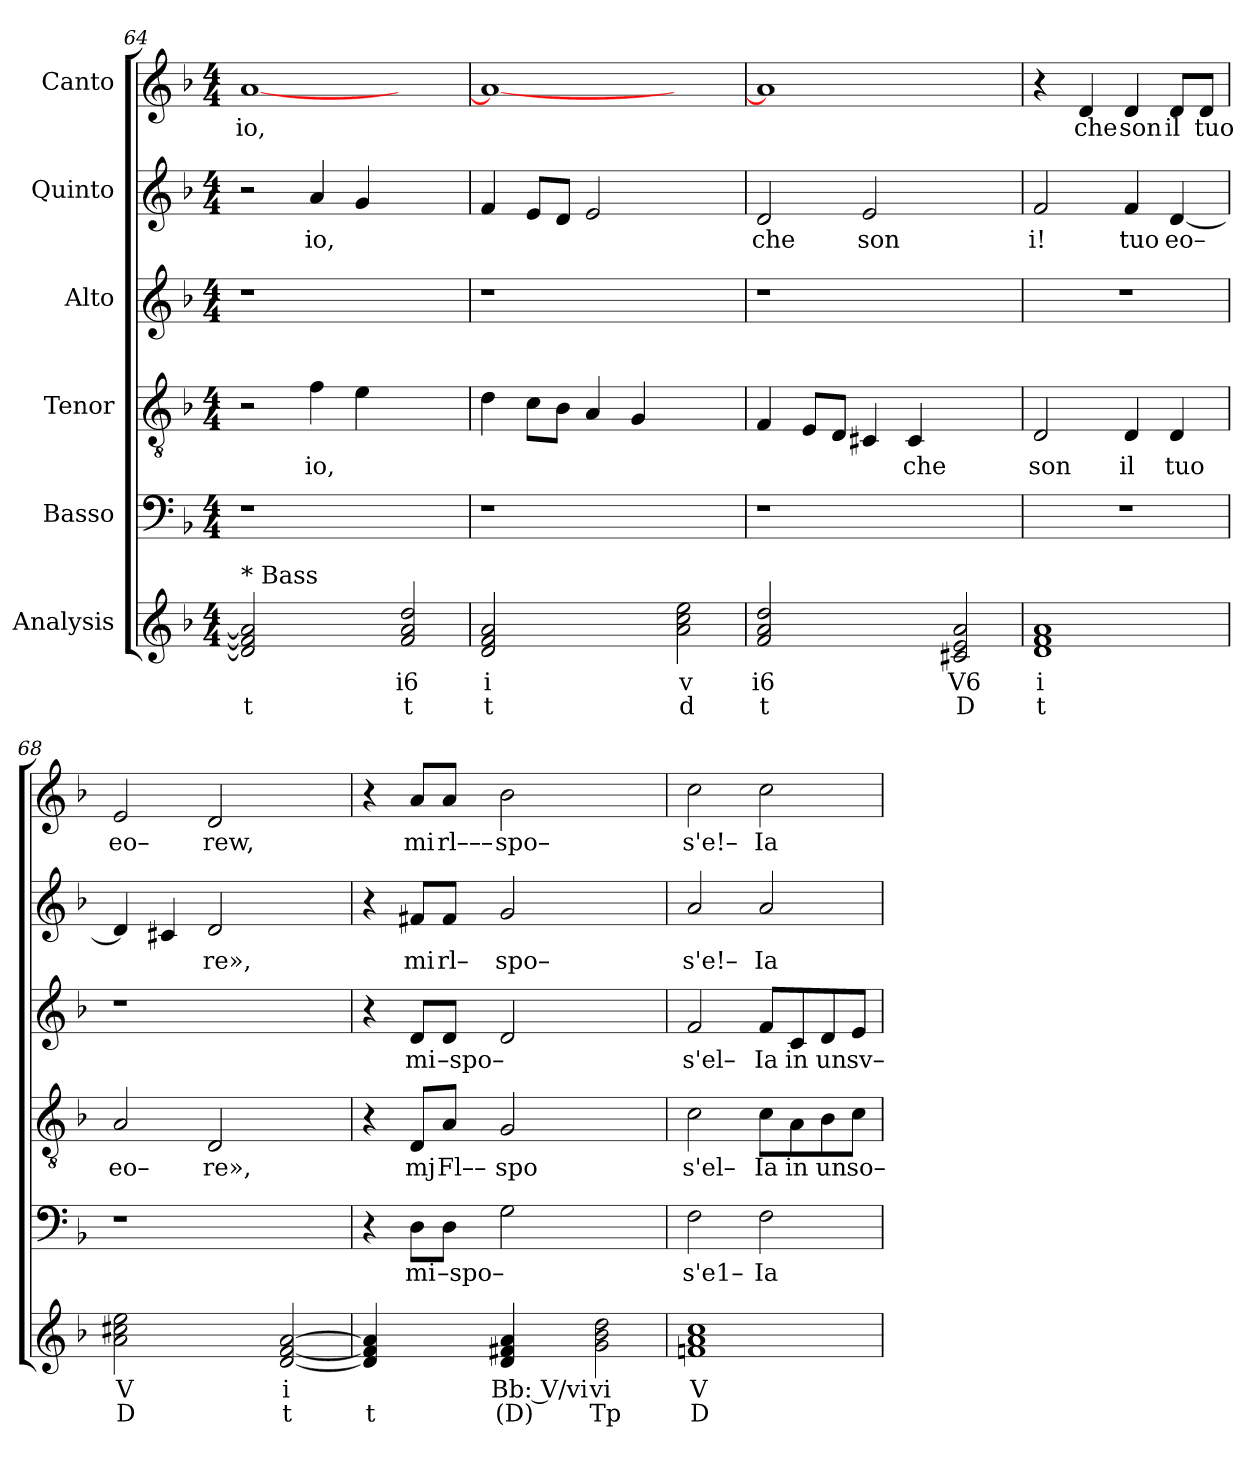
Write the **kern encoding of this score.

**kern	**text	**text	**kern	**text	**kern	**text	**kern	**text	**kern	**text	**kern	**text
*part6	*part6	*part6	*part5	*part5	*part4	*part4	*part3	*part3	*part2	*part2	*part1	*part1
*staff6	*staff6	*staff6	*staff5	*staff5	*staff4	*staff4	*staff3	*staff3	*staff2	*staff2	*staff1	*staff1
*I"Analysis	*	*	*I"Basso	*	*I"Tenor	*	*I"Alto	*	*I"Quinto	*	*I"Canto	*
*	*	*	*clefF4	*	*clefGv2	*	*clefG2	*	*clefG2	*	*clefG2	*
*k[b-]	*	*	*k[b-]	*	*k[b-]	*	*k[b-]	*	*k[b-]	*	*k[b-]	*
*	*	*	*F:	*	*F:	*	*F:	*	*F:	*	*F:	*
*M4/4	*	*	*M4/4	*	*M4/4	*	*M4/4	*	*M4/4	*	*M4/4	*
=64	=64	=64	=64	=64	=64	=64	=64	=64	=64	=64	=64	=64
!LO:TX:a:t=* Bass	!	!	!	!	!	!	!	!	!	!	!	!
!	!	!	!	!	!	!	!	!	!	!	!	!LO:LY:b
2d] 2f] 2a]	.	t	1r	.	2r	.	1r	.	2r	.	[1a	io,
!	!	!	!	!	!	!LO:LY:b	!	!	!	!	!	!
!	!	!	!	!	!	!	!	!	!	!LO:LY:b	!	!
2ryy	.	.	.	.	4f\	io,	.	.	4a/	io,	.	.
.	.	.	.	.	4e\	.	.	.	4g/	.	.	.
2f 2a 2dd	i6	t	2ryy	.	2ryy	.	2ryy	.	2ryy	.	2ryy	.
=65	=65	=65	=65	=65	=65	=65	=65	=65	=65	=65	=65	=65
2d 2f 2a	i	t	1r	.	4d\	.	1r	.	4f/	.	1a_	.
.	.	.	.	.	8c\L	.	.	.	8e/L	.	.	.
.	.	.	.	.	8B-\J	.	.	.	8d/J	.	.	.
2ryy	.	.	.	.	4A/	.	.	.	2e/	.	.	.
.	.	.	.	.	4G/	.	.	.	.	.	.	.
2a 2cc 2ee	v	d	2ryy	.	2ryy	.	2ryy	.	2ryy	.	2ryy	.
=66	=66	=66	=66	=66	=66	=66	=66	=66	=66	=66	=66	=66
!	!	!	!	!	!	!	!	!	!	!LO:LY:b	!	!
2f 2a 2dd	i6	t	1r	.	4F/	.	1r	.	2d/	che	1a]	.
.	.	.	.	.	8E/L	.	.	.	.	.	.	.
.	.	.	.	.	8D/J	.	.	.	.	.	.	.
!	!	!	!	!	!	!	!	!	!	!LO:LY:b	!	!
2ryy	.	.	.	.	4C#X/	.	.	.	2e/	son	.	.
!	!	!	!	!	!	!LO:LY:b	!	!	!	!	!	!
.	.	.	.	.	4C#/	che	.	.	.	.	.	.
2c#X 2e 2a	V6	D	2ryy	.	2ryy	.	2ryy	.	2ryy	.	2ryy	.
=67	=67	=67	=67	=67	=67	=67	=67	=67	=67	=67	=67	=67
!	!	!	!	!	!	!LO:LY:b	!	!	!	!	!	!
!	!	!	!	!	!	!	!	!	!	!LO:LY:b	!	!
1d 1f 1a	i	t	1r	.	2D/	son	1r	.	2f/	i!	4r	.
!	!	!	!	!	!	!	!	!	!	!	!	!LO:LY:b
.	.	.	.	.	.	.	.	.	.	.	4d/	che
!	!	!	!	!	!	!LO:LY:b	!	!	!	!	!	!
!	!	!	!	!	!	!	!	!	!	!LO:LY:b	!	!
!	!	!	!	!	!	!	!	!	!	!	!	!LO:LY:b
.	.	.	.	.	4D/	il	.	.	4f/	tuo	4d/	son
!	!	!	!	!	!	!LO:LY:b	!	!	!	!	!	!
!	!	!	!	!	!	!	!	!	!	!LO:LY:b	!	!
!	!	!	!	!	!	!	!	!	!	!	!	!LO:LY:b
.	.	.	.	.	4D/	tuo	.	.	[4d/	eo–	8d/L	il
!	!	!	!	!	!	!	!	!	!	!	!	!LO:LY:b
.	.	.	.	.	.	.	.	.	.	.	8d/J	tuo
=68	=68	=68	=68	=68	=68	=68	=68	=68	=68	=68	=68	=68
!	!	!	!	!	!	!LO:LY:b	!	!	!	!	!	!
!	!	!	!	!	!	!	!	!	!	!	!	!LO:LY:b
2a 2cc#X 2ee	V	D	1r	.	2A/	eo–	1r	.	4d/]	.	2e/	eo–
.	.	.	.	.	.	.	.	.	4c#X/	.	.	.
!	!	!	!	!	!	!LO:LY:b	!	!	!	!	!	!
!	!	!	!	!	!	!	!	!	!	!LO:LY:b	!	!
!	!	!	!	!	!	!	!	!	!	!	!	!LO:LY:b
2ryy	.	.	.	.	2D/	re»,	.	.	2d/	re»,	2d/	rew,
[2d [2f [2a	i	t	2ryy	.	2ryy	.	2ryy	.	2ryy	.	2ryy	.
=69	=69	=69	=69	=69	=69	=69	=69	=69	=69	=69	=69	=69
4d] 4f] 4a]	.	t	4r	.	4r	.	4r	.	4r	.	4r	.
!	!	!	!	!LO:LY:b	!	!	!	!	!	!	!	!
!	!	!	!	!	!	!LO:LY:b	!	!	!	!	!	!
!	!	!	!	!	!	!	!	!LO:LY:b	!	!	!	!
!	!	!	!	!	!	!	!	!	!	!LO:LY:b	!	!
!	!	!	!	!	!	!	!	!	!	!	!	!LO:LY:b
4ryy	.	.	8D\L	mi	8D/L	mj	8d/L	mi	8f#X/L	mi	8a/L	mi
!	!	!	!	!LO:LY:b	!	!	!	!	!	!	!	!
!	!	!	!	!	!	!LO:LY:b	!	!	!	!	!	!
!	!	!	!	!	!	!	!	!LO:LY:b	!	!	!	!
!	!	!	!	!	!	!	!	!	!	!LO:LY:b	!	!
!	!	!	!	!	!	!	!	!	!	!	!	!LO:LY:b
.	.	.	8D\J	–spo–	8A/J	Fl––	8d/J	–spo–	8f#/J	rl–	8a/J	rl–––
!	!	!	!	!	!	!LO:LY:b	!	!	!	!	!	!
!	!	!	!	!	!	!	!	!	!	!LO:LY:b	!	!
!	!	!	!	!	!	!	!	!	!	!	!	!LO:LY:b
4d 4f#X 4a	Bb: V/vi	(D)	2G\	.	2G/	spo	2d/	.	2g/	spo–	2b-\	spo–
4ryy	.	.	.	.	.	.	.	.	.	.	.	.
2g 2b- 2dd	vi	Tp	2ryy	.	2ryy	.	2ryy	.	2ryy	.	2ryy	.
=70	=70	=70	=70	=70	=70	=70	=70	=70	=70	=70	=70	=70
!	!	!	!	!LO:LY:b	!	!	!	!	!	!	!	!
!	!	!	!	!	!	!LO:LY:b	!	!	!	!	!	!
!	!	!	!	!	!	!	!	!LO:LY:b	!	!	!	!
!	!	!	!	!	!	!	!	!	!	!LO:LY:b	!	!
!	!	!	!	!	!	!	!	!	!	!	!	!LO:LY:b
1fn 1a 1cc	V	D	2F\	s'e1–	2c\	s'el–	2f/	s'el–	2a/	s'e!–	2cc\	s'e!–
!	!	!	!	!LO:LY:b	!	!	!	!	!	!	!	!
!	!	!	!	!	!	!LO:LY:b	!	!	!	!	!	!
!	!	!	!	!	!	!	!	!LO:LY:b	!	!	!	!
!	!	!	!	!	!	!	!	!	!	!LO:LY:b	!	!
!	!	!	!	!	!	!	!	!	!	!	!	!LO:LY:b
.	.	.	2F\	Ia	8c\L	Ia	8f/L	Ia	2a/	Ia	2cc\	Ia
!	!	!	!	!	!	!LO:LY:b	!	!	!	!	!	!
!	!	!	!	!	!	!	!	!LO:LY:b	!	!	!	!
.	.	.	.	.	8A\	in	8c/	in	.	.	.	.
!	!	!	!	!	!	!LO:LY:b	!	!	!	!	!	!
!	!	!	!	!	!	!	!	!LO:LY:b	!	!	!	!
.	.	.	.	.	8B-\	un	8d/	un	.	.	.	.
!	!	!	!	!	!	!LO:LY:b	!	!	!	!	!	!
!	!	!	!	!	!	!	!	!LO:LY:b	!	!	!	!
.	.	.	.	.	8c\J	so–	8e/J	sv–	.	.	.	.
=	=	=	=	=	=	=	=	=	=	=	=	=
*-	*-	*-	*-	*-	*-	*-	*-	*-	*-	*-	*-	*-
